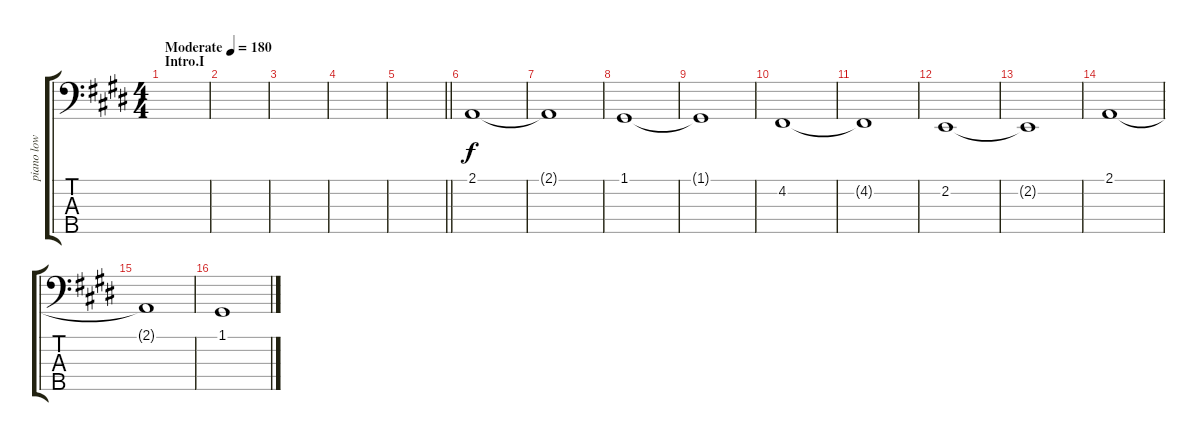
\track ("piano low" "piano low") {instrument electricgrandpiano}
\staff {score tabs}
\tuning (G2 D2 A1 E1 A-1) {hide}
\ts (4 4)
\section ("" "Intro.I")
\tempo (180 "Moderate")
\clef f4
\ks e
|
|
|
|
\barLineRight lightlight
|
2.1.1 |
2.1{t}.1 |
1.1.1 |
1.1{t}.1 |
4.2.1 |
4.2{t}.1 |
2.2.1 |
2.2{t}.1 |
2.1.1 |
2.1{t}.1 |
1.1.1
